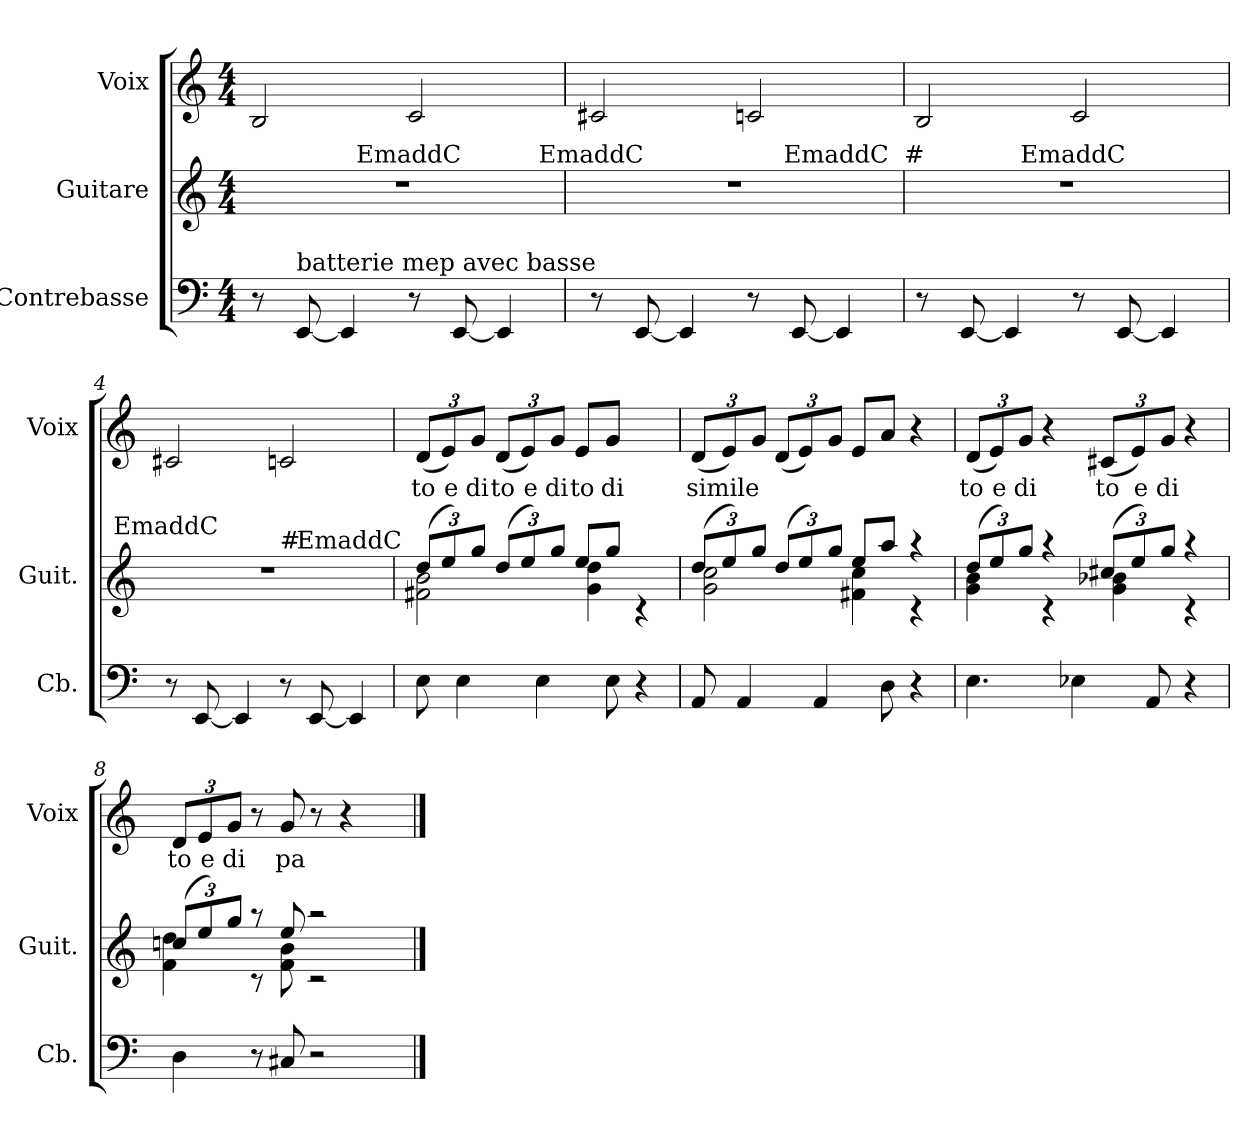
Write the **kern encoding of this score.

**kern	**kern	**kern	**text
*part3	*part2	*part1	*part1
*staff3	*staff2	*staff1	*staff1
*I"Contrebasse	*I"Guitare	*I"Voix	*
*I'Cb.	*I'Guit.	*I'Voix	*
*clefF4	*clefG2	*clefG2	*
*ITrd7c12	*ITrd7c12	*	*
*k[]	*k[]	*k[]	*
*C:	*C:	*C:	*
*M4/4	*M4/4	*M4/4	*
=1	=1	=1	=1
*	*^	*	*
8r	1r	2ryy	2B/	.
!LO:TX:a:t=batterie mep avec basse	!	!	!	!
[8EEE/	.	.	.	.
4EEE/]	.	.	.	.
!	!	!LO:TX:a:cj:t=EmaddC	!	!
8r	.	2ryy	2c/	.
[8EEE/	.	.	.	.
4EEE/]	.	.	.	.
=2	=2	=2	=2	=2
!	!LO:TX:a:cj:t=EmaddC	!	!	!
8r	1r	2.ryy	2c#X/	.
[8EEE/	.	.	.	.
4EEE/]	.	.	.	.
8r	.	.	2cn/	.
[8EEE/	.	.	.	.
!	!	!LO:TX:a:cj:t=EmaddC	!	!
4EEE/]	.	4ryy	.	.
!	!LO:TX:a:t=#	!	!	!
=3	=3	=3	=3	=3
8r	1r	2ryy	2B/	.
[8EEE/	.	.	.	.
4EEE/]	.	.	.	.
!	!	!LO:TX:a:cj:t=EmaddC	!	!
8r	.	2ryy	2c/	.
[8EEE/	.	.	.	.
4EEE/]	.	.	.	.
=4	=4	=4	=4	=4
!	!LO:TX:a:cj:t=EmaddC	!	!	!
*	*	*^	*	*
8r	1r	2ryy	2.ryy	2c#X/	.
[8EEE/	.	.	.	.	.
4EEE/]	.	.	.	.	.
!	!	!LO:TX:a:t=#	!	!	!
8r	.	2ryy	.	2cn/	.
[8EEE/	.	.	.	.	.
!	!	!	!LO:TX:a:cj:t=EmaddC	!	!
4EEE/]	.	.	4ryy	.	.
!!LO:LB:g=z
=5	=5	=5	=5	=5	=5
!	!	!	!	!	!LO:LY:b
*	*	*v	*v	*	*
8EE\	(>12d/L	2F#X\ 2B\	(<12d/L	to
!	!	!	!	!LO:LY:b
.	12e/)	.	12e/)	e
4EE\	.	.	.	.
!	!	!	!	!LO:LY:b
.	12g/J	.	12g/J	di
!	!	!	!	!LO:LY:b
.	(>12d/L	.	(<12d/L	to
!	!	!	!	!LO:LY:b
.	12e/)	.	12e/)	e
4EE\	.	.	.	.
!	!	!	!	!LO:LY:b
.	12g/J	.	12g/J	di
!	!	!	!	!LO:LY:b
.	8e/L	4G\ 4d\	8e/L	to
!	!	!	!	!LO:LY:b
8EE\	8g/J	.	8g/J	di
4r	4ryy	4rc	4ryy	.
=6	=6	=6	=6	=6
!	!	!	!	!LO:LY:b
8AAA/	(>12d/L	2G\ 2c\	(<12d/L	simile
.	12e/)	.	12e/)	.
4AAA/	.	.	.	.
.	12g/J	.	12g/J	.
.	(>12d/L	.	(<12d/L	.
.	12e/)	.	12e/)	.
4AAA/	.	.	.	.
.	12g/J	.	12g/J	.
.	8e/L	4F#X\ 4c\	8e/L	.
8DD\	8a/J	.	8a/J	.
4r	4raa	4rc	4r	.
=7	=7	=7	=7	=7
!	!	!	!	!LO:LY:b
4.EE\	(>12d/L	4G\ 4B\	(<12d/L	to
!	!	!	!	!LO:LY:b
.	12e/)	.	12e/)	e
!	!	!	!	!LO:LY:b
.	12g/J	.	12g/J	di
.	4raa	4rc	4r	.
4EE-X\	.	.	.	.
!	!	!	!	!LO:LY:b
.	(>12c#X/L	4G\ 4B-X\	(<12c#X/L	to
!	!	!	!	!LO:LY:b
.	12e/)	.	12e/)	e
8AAA/	.	.	.	.
!	!	!	!	!LO:LY:b
.	12g/J	.	12g/J	di
4r	4raa	4rc	4r	.
=8	=8	=8	=8	=8
!	!	!	!	!LO:LY:b
4DD\	(>12cn/L	4F\ 4d\	12d/L	to
!	!	!	!	!LO:LY:b
.	12e/)	.	12e/	e
!	!	!	!	!LO:LY:b
.	12g/J	.	12g/J	di
8r	8raa	8rc	8r	.
!	!	!	!	!LO:LY:b
8CC#X/	8e/	8F\ 8B\	8g/	pa
2r	2raa	2rc	8r	.
.	.	.	4r	.
.	.	.	8ryy	.
*	*v	*v	*	*
==	==	==	==
*-	*-	*-	*-
